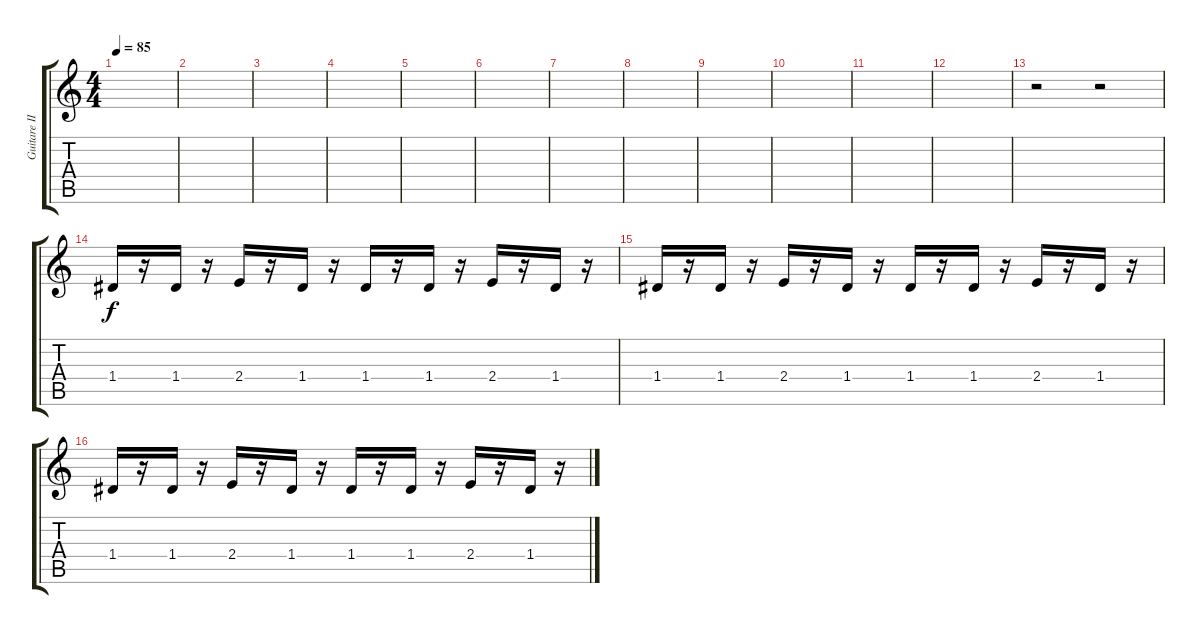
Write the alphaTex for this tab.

\track ("Guitare III" "Guitare II") {instrument distortionguitar}
\staff {score tabs}
\tuning (E4 B3 G3 D3 A2 E2) {hide}
\ts (4 4)
\tempo 85
\clef g2
\ks c
|
|
|
|
|
|
|
|
|
|
|
|
r.2{volume 0} r.2{volume 13} |
1.4.16 r.16 1.4.16 r.16 2.4.16 r.16 1.4.16 r.16 1.4.16 r.16 1.4.16 r.16 2.4.16 r.16 1.4.16 r.16 |
1.4.16 r.16 1.4.16 r.16 2.4.16 r.16 1.4.16 r.16 1.4.16 r.16 1.4.16 r.16 2.4.16 r.16 1.4.16 r.16 |
1.4.16 r.16 1.4.16 r.16 2.4.16 r.16 1.4.16 r.16 1.4.16 r.16 1.4.16 r.16 2.4.16 r.16 1.4.16 r.16
